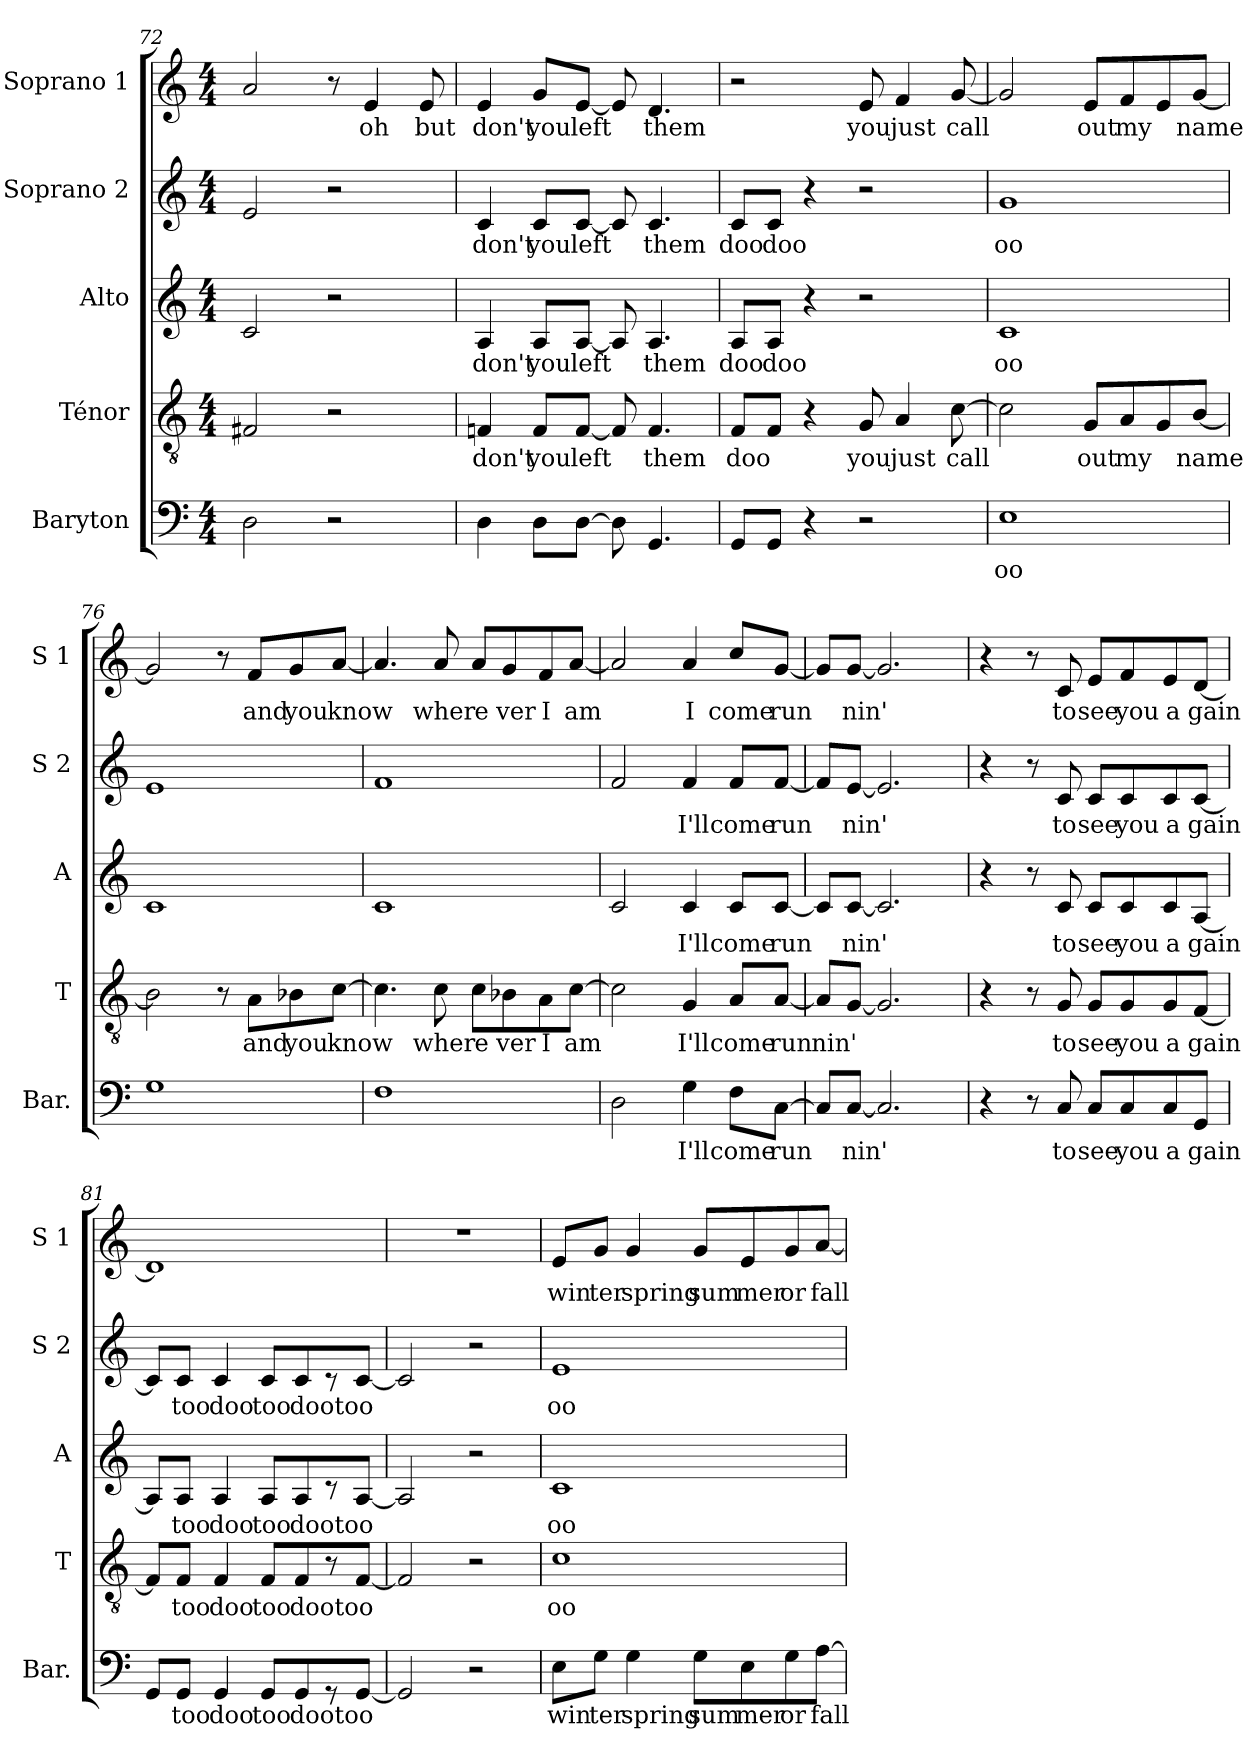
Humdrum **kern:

**kern	**text	**kern	**text	**kern	**text	**kern	**text	**kern	**text
*part5	*part5	*part4	*part4	*part3	*part3	*part2	*part2	*part1	*part1
*staff5	*staff5	*staff4	*staff4	*staff3	*staff3	*staff2	*staff2	*staff1	*staff1
*I"Baryton	*	*I"Ténor	*	*I"Alto	*	*I"Soprano 2	*	*I"Soprano 1	*
*I'Bar.	*	*I'T	*	*I'A	*	*I'S 2	*	*I'S 1	*
!!LO:LB:g=z
*clefF4	*	*clefGv2	*	*clefG2	*	*clefG2	*	*clefG2	*
*k[]	*	*k[]	*	*k[]	*	*k[]	*	*k[]	*
*C:	*	*C:	*	*C:	*	*C:	*	*C:	*
*M4/4	*	*M4/4	*	*M4/4	*	*M4/4	*	*M4/4	*
=72	=72	=72	=72	=72	=72	=72	=72	=72	=72
2D\	.	2F#X/	.	2c/	.	2e/	.	2a/	.
2r	.	2r	.	2r	.	2r	.	8r	.
!	!	!	!	!	!	!	!	!	!LO:LY:b
.	.	.	.	.	.	.	.	4e/	oh
!	!	!	!	!	!	!	!	!	!LO:LY:b
.	.	.	.	.	.	.	.	8e/	but
=73	=73	=73	=73	=73	=73	=73	=73	=73	=73
!	!	!	!LO:LY:b	!	!LO:LY:b	!	!LO:LY:b	!	!LO:LY:b
4D\	.	4Fn/	don't	4A/	don't	4c/	don't	4e/	don't
!	!	!	!LO:LY:b	!	!LO:LY:b	!	!LO:LY:b	!	!LO:LY:b
8D\L	.	8F/L	you	8A/L	you	8c/L	you	8g/L	you
!	!	!	!LO:LY:b	!	!LO:LY:b	!	!LO:LY:b	!	!LO:LY:b
[8D\J	.	[8F/J	left	[8A/J	left	[8c/J	left	[8e/J	left
8D\]	.	8F/]	.	8A/]	.	8c/]	.	8e/]	.
!	!	!	!LO:LY:b	!	!LO:LY:b	!	!LO:LY:b	!	!LO:LY:b
4.GG/	.	4.F/	them	4.A/	them	4.c/	them	4.d/	them
=74	=74	=74	=74	=74	=74	=74	=74	=74	=74
!	!	!	!LO:LY:b	!	!LO:LY:b	!	!LO:LY:b	!	!
8GG/L	.	8F/L	doo	8A/L	doo	8c/L	doo	2r	.
!	!	!	!	!	!LO:LY:b	!	!LO:LY:b	!	!
8GG/J	.	8F/J	.	8A/J	doo	8c/J	doo	.	.
4r	.	4r	.	4r	.	4r	.	.	.
!	!	!	!LO:LY:b	!	!	!	!	!	!LO:LY:b
2r	.	8G/	you	2r	.	2r	.	8e/	you
!	!	!	!LO:LY:b	!	!	!	!	!	!LO:LY:b
.	.	4A/	just	.	.	.	.	4f/	just
!	!	!	!LO:LY:b	!	!	!	!	!	!LO:LY:b
.	.	[8c\	call	.	.	.	.	[8g/	call
=75	=75	=75	=75	=75	=75	=75	=75	=75	=75
!	!LO:LY:b	!	!	!	!LO:LY:b	!	!LO:LY:b	!	!
1E	oo	2c\]	.	1c	oo	1g	oo	2g/]	.
!	!	!	!LO:LY:b	!	!	!	!	!	!LO:LY:b
.	.	8G/L	out	.	.	.	.	8e/L	out
!	!	!	!LO:LY:b	!	!	!	!	!	!LO:LY:b
.	.	8A/	my	.	.	.	.	8f/	my
.	.	8G/	.	.	.	.	.	8e/	.
!	!	!	!LO:LY:b	!	!	!	!	!	!LO:LY:b
.	.	[8B/J	name	.	.	.	.	[8g/J	name
!!LO:PB:g=z
=76	=76	=76	=76	=76	=76	=76	=76	=76	=76
1G	.	2B\]	.	1c	.	1e	.	2g/]	.
.	.	8r	.	.	.	.	.	8r	.
!	!	!	!LO:LY:b	!	!	!	!	!	!LO:LY:b
.	.	8A\L	and	.	.	.	.	8f/L	and
!	!	!	!LO:LY:b	!	!	!	!	!	!LO:LY:b
.	.	8B-X\	you	.	.	.	.	8g/	you
!	!	!	!LO:LY:b	!	!	!	!	!	!LO:LY:b
.	.	[8c\J	know	.	.	.	.	[8a/J	know
=77	=77	=77	=77	=77	=77	=77	=77	=77	=77
1F	.	4.c\]	.	1c	.	1f	.	4.a/]	.
!	!	!	!LO:LY:b	!	!	!	!	!	!LO:LY:b
.	.	8c\	wher	.	.	.	.	8a/	wher
!	!	!	!LO:LY:b	!	!	!	!	!	!LO:LY:b
.	.	8c\L	e	.	.	.	.	8a/L	e
!	!	!	!LO:LY:b	!	!	!	!	!	!LO:LY:b
.	.	8B-X\	ver	.	.	.	.	8g/	ver
!	!	!	!LO:LY:b	!	!	!	!	!	!LO:LY:b
.	.	8A\	I	.	.	.	.	8f/	I
!	!	!	!LO:LY:b	!	!	!	!	!	!LO:LY:b
.	.	[8c\J	am	.	.	.	.	[8a/J	am
=78	=78	=78	=78	=78	=78	=78	=78	=78	=78
2D\	.	2c\]	.	2c/	.	2f/	.	2a/]	.
!	!LO:LY:b	!	!LO:LY:b	!	!LO:LY:b	!	!LO:LY:b	!	!LO:LY:b
4G\	I'll	4G/	I'll	4c/	I'll	4f/	I'll	4a/	I
!	!LO:LY:b	!	!LO:LY:b	!	!LO:LY:b	!	!LO:LY:b	!	!LO:LY:b
8F\L	come	8A/L	come	8c/L	come	8f/L	come	8cc/L	come
!	!LO:LY:b	!	!LO:LY:b	!	!LO:LY:b	!	!LO:LY:b	!	!LO:LY:b
[8C\J	run	[8A/J	run	[8c/J	run	[8f/J	run	[8g/J	run
=79	=79	=79	=79	=79	=79	=79	=79	=79	=79
!	!	!	!LO:LY:b	!	!	!	!	!	!
8C/L]	.	8A/L]	nin'	8c/L]	.	8f/L]	.	8g/L]	.
!	!LO:LY:b	!	!	!	!LO:LY:b	!	!LO:LY:b	!	!LO:LY:b
[8C/J	nin'	[8G/J	.	[8c/J	nin'	[8e/J	nin'	[8g/J	nin'
2.C/]	.	2.G/]	.	2.c/]	.	2.e/]	.	2.g/]	.
!!LO:LB:g=z
=80	=80	=80	=80	=80	=80	=80	=80	=80	=80
4r	.	4r	.	4r	.	4r	.	4r	.
8r	.	8r	.	8r	.	8r	.	8r	.
!	!LO:LY:b	!	!LO:LY:b	!	!LO:LY:b	!	!LO:LY:b	!	!LO:LY:b
8C/	to	8G/	to	8c/	to	8c/	to	8c/	to
!	!LO:LY:b	!	!LO:LY:b	!	!LO:LY:b	!	!LO:LY:b	!	!LO:LY:b
8C/L	see	8G/L	see	8c/L	see	8c/L	see	8e/L	see
!	!LO:LY:b	!	!LO:LY:b	!	!LO:LY:b	!	!LO:LY:b	!	!LO:LY:b
8C/	you	8G/	you	8c/	you	8c/	you	8f/	you
!	!LO:LY:b	!	!LO:LY:b	!	!LO:LY:b	!	!LO:LY:b	!	!LO:LY:b
8C/	a	8G/	a	8c/	a	8c/	a	8e/	a
!	!LO:LY:b	!	!LO:LY:b	!	!LO:LY:b	!	!LO:LY:b	!	!LO:LY:b
8GG/J	gain	[8F/J	gain	[8A/J	gain	[8c/J	gain	[8d/J	gain
=81	=81	=81	=81	=81	=81	=81	=81	=81	=81
8GG/L	.	8F/L]	.	8A/L]	.	8c/L]	.	1d]	.
!	!LO:LY:b	!	!LO:LY:b	!	!LO:LY:b	!	!LO:LY:b	!	!
8GG/J	too	8F/J	too	8A/J	too	8c/J	too	.	.
!	!LO:LY:b	!	!LO:LY:b	!	!LO:LY:b	!	!LO:LY:b	!	!
4GG/	doo	4F/	doo	4A/	doo	4c/	doo	.	.
!	!LO:LY:b	!	!LO:LY:b	!	!LO:LY:b	!	!LO:LY:b	!	!
8GG/L	too	8F/L	too	8A/L	too	8c/L	too	.	.
!	!LO:LY:b	!	!LO:LY:b	!	!LO:LY:b	!	!LO:LY:b	!	!
8GG/	doo	8F/	doo	8A/	doo	8c/	doo	.	.
8r	.	8r	.	8r	.	8r	.	.	.
!	!LO:LY:b	!	!LO:LY:b	!	!LO:LY:b	!	!LO:LY:b	!	!
[8GG/J	too	[8F/J	too	[8A/J	too	[8c/J	too	.	.
=82	=82	=82	=82	=82	=82	=82	=82	=82	=82
2GG/]	.	2F/]	.	2A/]	.	2c/]	.	1r	.
2r	.	2r	.	2r	.	2r	.	.	.
=83	=83	=83	=83	=83	=83	=83	=83	=83	=83
!	!LO:LY:b	!	!LO:LY:b	!	!LO:LY:b	!	!LO:LY:b	!	!LO:LY:b
8E\L	win	1c	oo	1c	oo	1e	oo	8e/L	win
!	!LO:LY:b	!	!	!	!	!	!	!	!LO:LY:b
8G\J	ter	.	.	.	.	.	.	8g/J	ter
!	!LO:LY:b	!	!	!	!	!	!	!	!LO:LY:b
4G\	spring	.	.	.	.	.	.	4g/	spring
!	!LO:LY:b	!	!	!	!	!	!	!	!LO:LY:b
8G\L	sum	.	.	.	.	.	.	8g/L	sum
!	!LO:LY:b	!	!	!	!	!	!	!	!LO:LY:b
8E\	mer	.	.	.	.	.	.	8e/	mer
!	!LO:LY:b	!	!	!	!	!	!	!	!LO:LY:b
8G\	or	.	.	.	.	.	.	8g/	or
!	!LO:LY:b	!	!	!	!	!	!	!	!LO:LY:b
[8A\J	fall	.	.	.	.	.	.	[8a/J	fall
=	=	=	=	=	=	=	=	=	=
*-	*-	*-	*-	*-	*-	*-	*-	*-	*-
